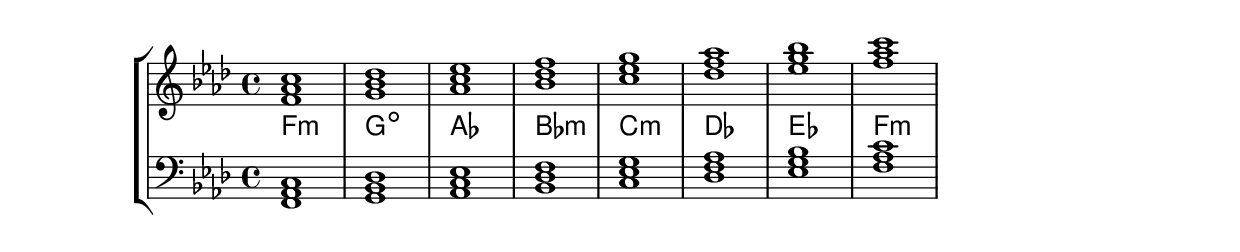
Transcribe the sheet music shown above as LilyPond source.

% Description: Chord tool for the key of F minor
% Author: Talos Thoren
% Date: January 24, 2013

\version "2.16.1"

% Defining variables
% The Key of F minor has four flats:
% B-Flat, E-Flat, A-Flat, D-Flat
f_min_triads = { \key f \minor <f aes c>1 <g bes des> <aes c ees> <bes des f> <c ees g> <des f aes> <ees g bes> <f aes c> }
f_min_triadNames = \new ChordNames { \f_min_triads }
chordTool = \new StaffGroup
{
  <<
  \new Staff
  {
    \relative c'
    << 
      \f_min_triads 
      \f_min_triadNames 
    >>
  }
  \new Staff \relative c,
  {
    \clef bass
    <<
      \f_min_triads
    >>
  }
  >>
}

\score
{
  \chordTool
}

